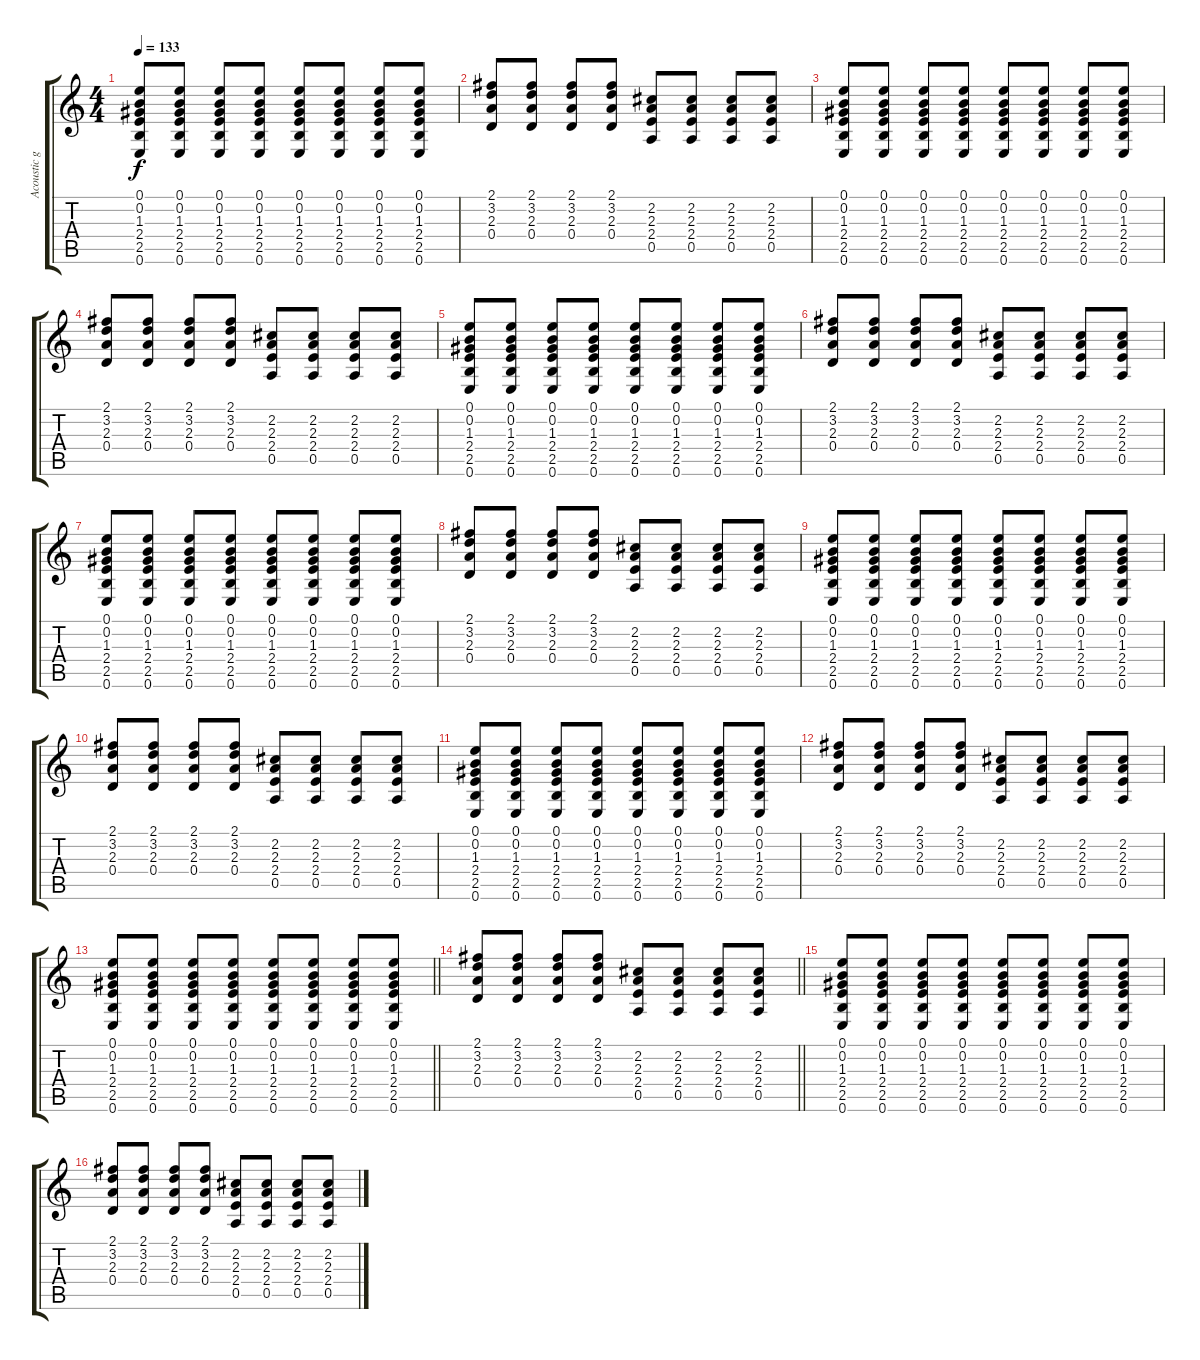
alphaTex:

\track ("Acoustic guitar" "Acoustic g") {instrument acousticguitarsteel}
\staff {score tabs}
\tuning (E4 B3 G3 D3 A2 E2) {hide}
\ts (4 4)
\tempo 133
\clef g2
\ks c
(0.1 0.2 1.3 2.4 2.5 0.6).8{dy f} (0.1 0.2 1.3 2.4 2.5 0.6).8 (0.1 0.2 1.3 2.4 2.5 0.6).8 (0.1 0.2 1.3 2.4 2.5 0.6).8 (0.1 0.2 1.3 2.4 2.5 0.6).8 (0.1 0.2 1.3 2.4 2.5 0.6).8 (0.1 0.2 1.3 2.4 2.5 0.6).8 (0.1 0.2 1.3 2.4 2.5 0.6).8 |
(2.1 3.2 2.3 0.4).8 (2.1 3.2 2.3 0.4).8 (2.1 3.2 2.3 0.4).8 (2.1 3.2 2.3 0.4).8 (2.2 2.3 2.4 0.5).8 (2.2 2.3 2.4 0.5).8 (2.2 2.3 2.4 0.5).8 (2.2 2.3 2.4 0.5).8 |
(0.1 0.2 1.3 2.4 2.5 0.6).8 (0.1 0.2 1.3 2.4 2.5 0.6).8 (0.1 0.2 1.3 2.4 2.5 0.6).8 (0.1 0.2 1.3 2.4 2.5 0.6).8 (0.1 0.2 1.3 2.4 2.5 0.6).8 (0.1 0.2 1.3 2.4 2.5 0.6).8 (0.1 0.2 1.3 2.4 2.5 0.6).8 (0.1 0.2 1.3 2.4 2.5 0.6).8 |
(2.1 3.2 2.3 0.4).8 (2.1 3.2 2.3 0.4).8 (2.1 3.2 2.3 0.4).8 (2.1 3.2 2.3 0.4).8 (2.2 2.3 2.4 0.5).8 (2.2 2.3 2.4 0.5).8 (2.2 2.3 2.4 0.5).8 (2.2 2.3 2.4 0.5).8 |
(0.1 0.2 1.3 2.4 2.5 0.6).8 (0.1 0.2 1.3 2.4 2.5 0.6).8 (0.1 0.2 1.3 2.4 2.5 0.6).8 (0.1 0.2 1.3 2.4 2.5 0.6).8 (0.1 0.2 1.3 2.4 2.5 0.6).8 (0.1 0.2 1.3 2.4 2.5 0.6).8 (0.1 0.2 1.3 2.4 2.5 0.6).8 (0.1 0.2 1.3 2.4 2.5 0.6).8 |
(2.1 3.2 2.3 0.4).8 (2.1 3.2 2.3 0.4).8 (2.1 3.2 2.3 0.4).8 (2.1 3.2 2.3 0.4).8 (2.2 2.3 2.4 0.5).8 (2.2 2.3 2.4 0.5).8 (2.2 2.3 2.4 0.5).8 (2.2 2.3 2.4 0.5).8 |
(0.1 0.2 1.3 2.4 2.5 0.6).8 (0.1 0.2 1.3 2.4 2.5 0.6).8 (0.1 0.2 1.3 2.4 2.5 0.6).8 (0.1 0.2 1.3 2.4 2.5 0.6).8 (0.1 0.2 1.3 2.4 2.5 0.6).8 (0.1 0.2 1.3 2.4 2.5 0.6).8 (0.1 0.2 1.3 2.4 2.5 0.6).8 (0.1 0.2 1.3 2.4 2.5 0.6).8 |
(2.1 3.2 2.3 0.4).8 (2.1 3.2 2.3 0.4).8 (2.1 3.2 2.3 0.4).8 (2.1 3.2 2.3 0.4).8 (2.2 2.3 2.4 0.5).8 (2.2 2.3 2.4 0.5).8 (2.2 2.3 2.4 0.5).8 (2.2 2.3 2.4 0.5).8 |
(0.1 0.2 1.3 2.4 2.5 0.6).8 (0.1 0.2 1.3 2.4 2.5 0.6).8 (0.1 0.2 1.3 2.4 2.5 0.6).8 (0.1 0.2 1.3 2.4 2.5 0.6).8 (0.1 0.2 1.3 2.4 2.5 0.6).8 (0.1 0.2 1.3 2.4 2.5 0.6).8 (0.1 0.2 1.3 2.4 2.5 0.6).8 (0.1 0.2 1.3 2.4 2.5 0.6).8 |
(2.1 3.2 2.3 0.4).8 (2.1 3.2 2.3 0.4).8 (2.1 3.2 2.3 0.4).8 (2.1 3.2 2.3 0.4).8 (2.2 2.3 2.4 0.5).8 (2.2 2.3 2.4 0.5).8 (2.2 2.3 2.4 0.5).8 (2.2 2.3 2.4 0.5).8 |
(0.1 0.2 1.3 2.4 2.5 0.6).8 (0.1 0.2 1.3 2.4 2.5 0.6).8 (0.1 0.2 1.3 2.4 2.5 0.6).8 (0.1 0.2 1.3 2.4 2.5 0.6).8 (0.1 0.2 1.3 2.4 2.5 0.6).8 (0.1 0.2 1.3 2.4 2.5 0.6).8 (0.1 0.2 1.3 2.4 2.5 0.6).8 (0.1 0.2 1.3 2.4 2.5 0.6).8 |
(2.1 3.2 2.3 0.4).8 (2.1 3.2 2.3 0.4).8 (2.1 3.2 2.3 0.4).8 (2.1 3.2 2.3 0.4).8 (2.2 2.3 2.4 0.5).8 (2.2 2.3 2.4 0.5).8 (2.2 2.3 2.4 0.5).8 (2.2 2.3 2.4 0.5).8 |
\barLineRight lightlight
(0.1 0.2 1.3 2.4 2.5 0.6).8 (0.1 0.2 1.3 2.4 2.5 0.6).8 (0.1 0.2 1.3 2.4 2.5 0.6).8 (0.1 0.2 1.3 2.4 2.5 0.6).8 (0.1 0.2 1.3 2.4 2.5 0.6).8 (0.1 0.2 1.3 2.4 2.5 0.6).8 (0.1 0.2 1.3 2.4 2.5 0.6).8 (0.1 0.2 1.3 2.4 2.5 0.6).8 |
\barLineRight lightlight
(2.1 3.2 2.3 0.4).8 (2.1 3.2 2.3 0.4).8 (2.1 3.2 2.3 0.4).8 (2.1 3.2 2.3 0.4).8 (2.2 2.3 2.4 0.5).8 (2.2 2.3 2.4 0.5).8 (2.2 2.3 2.4 0.5).8 (2.2 2.3 2.4 0.5).8 |
(0.1 0.2 1.3 2.4 2.5 0.6).8 (0.1 0.2 1.3 2.4 2.5 0.6).8 (0.1 0.2 1.3 2.4 2.5 0.6).8 (0.1 0.2 1.3 2.4 2.5 0.6).8 (0.1 0.2 1.3 2.4 2.5 0.6).8 (0.1 0.2 1.3 2.4 2.5 0.6).8 (0.1 0.2 1.3 2.4 2.5 0.6).8 (0.1 0.2 1.3 2.4 2.5 0.6).8 |
(2.1 3.2 2.3 0.4).8 (2.1 3.2 2.3 0.4).8 (2.1 3.2 2.3 0.4).8 (2.1 3.2 2.3 0.4).8 (2.2 2.3 2.4 0.5).8 (2.2 2.3 2.4 0.5).8 (2.2 2.3 2.4 0.5).8 (2.2 2.3 2.4 0.5).8
